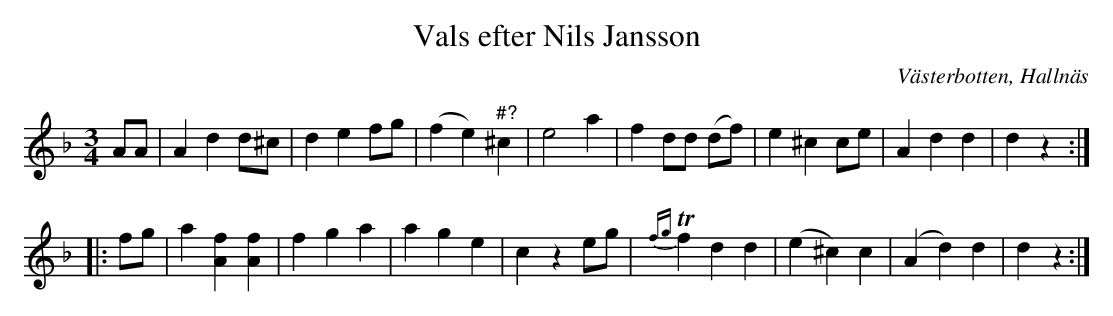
X:1
T:Vals efter Nils Jansson
O:Västerbotten, Hallnäs
O:Degerfors, Edlunda
L:1/8
M:3/4
Q:180
K:Dm
AA | A2 d2 d^c | d2 e2 fg | (f2 e2) "^\#?"^c2 | e4 a2 | f2 dd (df) | e2 ^c2 ce | A2 d2 d2 | d2 z2 ::
fg | a2 [fA]2 [fA]2 | f2 g2 a2 | a2 g2 e2 | c2 z2 eg | {fg}Tf2 d2 d2 | (e2 ^c2) c2 | (A2 d2) d2 | d2 z2 :|
